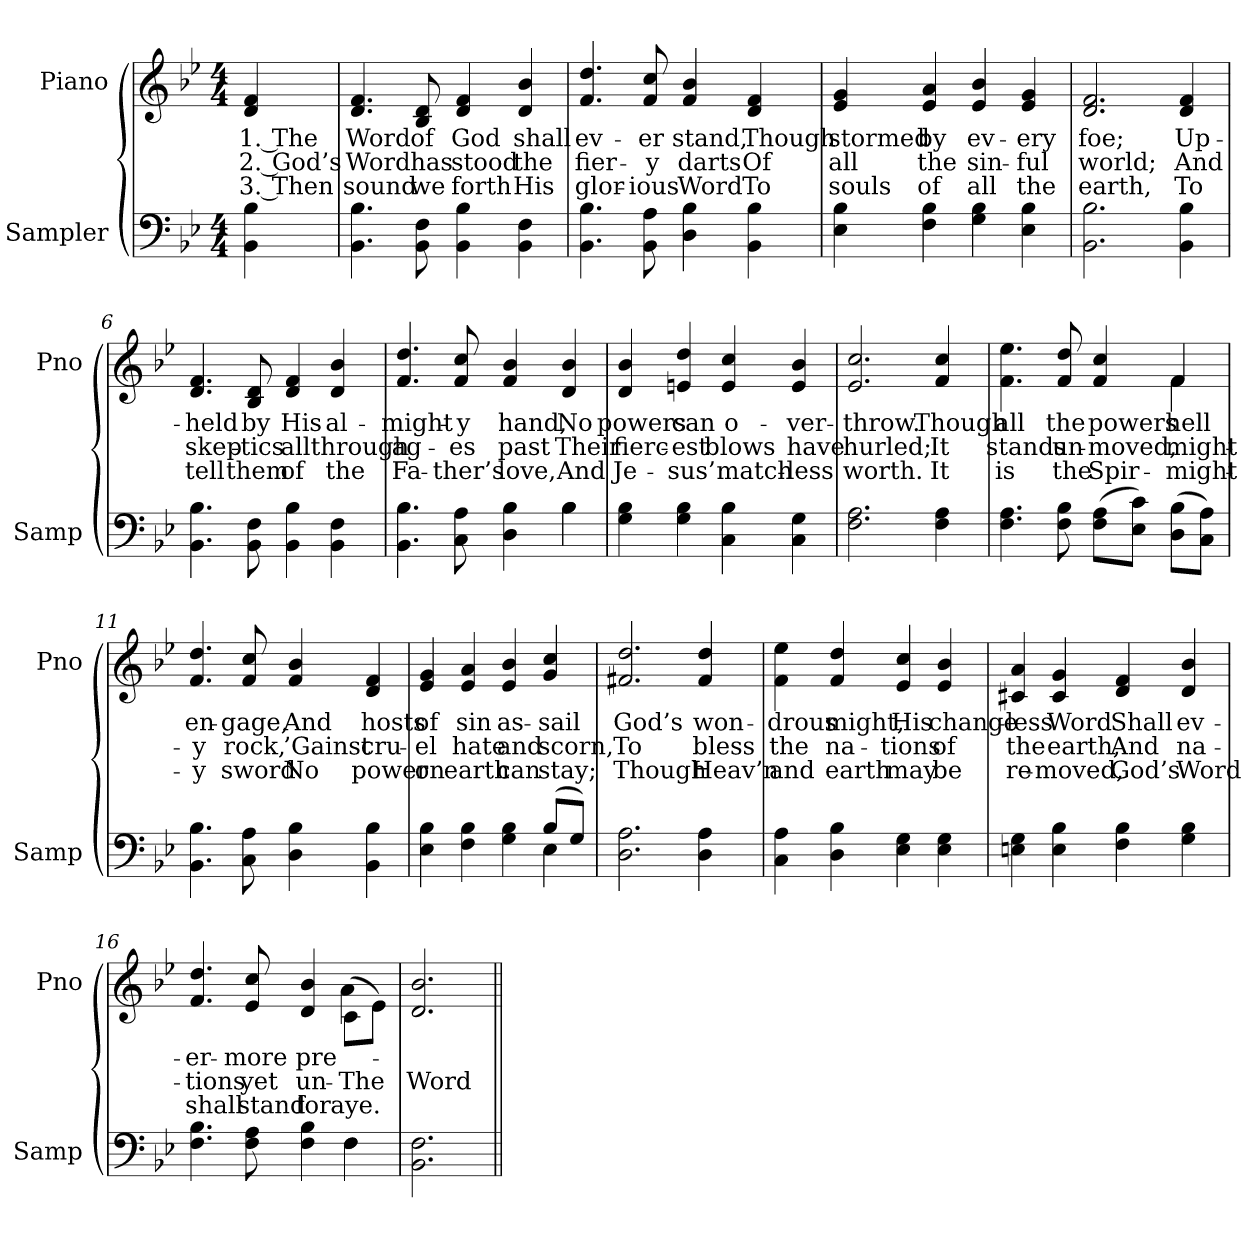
**kern	**kern	**text	**text	**text
*part2	*part1	*part1	*part1	*part1
*staff2	*staff1	*staff1	*staff1	*staff1
*I"Sampler	*I"Piano	*	*	*
*I'Samp	*I'Pno	*	*	*
*clefF4	*clefG2	*	*	*
*k[b-e-]	*k[b-e-]	*	*	*
*B-:	*B-:	*	*	*
*M4/4	*M4/4	*	*	*
=1	=1	=1	=1	=1
4BB- 4B-	4d 4f	1. The	2. God’s	3. Then
=2	=2	=2	=2	=2
4.BB- 4.B-	4.d 4.f	Word	Word	sound
8BB- 8F	8B- 8d	of	has	we
4BB- 4B-	4d 4f	God	stood	forth
4BB- 4F	4d 4b-	shall	the	His
=3	=3	=3	=3	=3
4.BB- 4.B-	4.f 4.dd	ev-	fier-	glor-
8BB- 8A	8f 8cc	-er	-y	-ious
4D 4B-	4f 4b-	stand,	darts	Word
4BB- 4B-	4d 4f	Though	Of	To
=4	=4	=4	=4	=4
4E- 4B-	4e- 4g	stormed	all	souls
4F 4B-	4e- 4a	by	the	of
4G 4B-	4e- 4b-	ev-	sin-	all
4E- 4B-	4e- 4g	-ery	-ful	the
=5	=5	=5	=5	=5
2.BB- 2.B-	2.d 2.f	foe;	world;	earth,
4BB- 4B-	4d 4f	Up-	And	To
=6	=6	=6	=6	=6
4.BB- 4.B-	4.d 4.f	-held	skep-	tell
8BB- 8F	8B- 8d	by	-tics	them
4BB- 4B-	4d 4f	His	all	of
4BB- 4F	4d 4b-	al-	through	the
=7	=7	=7	=7	=7
*^	*	*	*	*
4.BB- 4.B-	2.ryy	4.f 4.dd	-might-	ag-	Fa-
8C 8A	.	8f 8cc	-y	-es	-ther’s
4D 4B-	.	4f 4b-	hand,	past	love,
4B-\	4B-	4d 4b-	No	Their	And
*v	*v	*	*	*	*
=8	=8	=8	=8	=8
4G 4B-	4d 4b-	powers	fierc-	Je-
4G 4B-	4en 4dd	can	-est	-sus’
4C 4B-	4e 4cc	o-	blows	match-
4C 4G	4e 4b-	-ver-	have	-less
=9	=9	=9	=9	=9
2.F 2.A	2.e- 2.cc	-throw.	hurled;	worth.
4F 4A	4f 4cc	Though	It	It
=10	=10	=10	=10	=10
*	*^	*	*	*
4.F 4.A	4.f 4.ee-	2.ryy	all	stands	is
8F 8B-	8f 8dd	.	the	un-	the
(8F\ 8A\L	4f 4cc	.	powers	-moved,	Spir-
8E-\ 8c\J)	.	.	.	.	.
(8D\ 8B-\L	4f/	4f	hell	might-	might-
8C\ 8A\J)	.	.	.	.	.
*	*v	*v	*	*	*
=11	=11	=11	=11	=11
4.BB- 4.B-	4.f 4.dd	en-	-y	-y
8C 8A	8f 8cc	-gage,	rock,	sword
4D 4B-	4f 4b-	And	’Gainst	No
4BB- 4B-	4d 4f	hosts	cru-	power
=12	=12	=12	=12	=12
*^	*	*	*	*
4E- 4B-	2.ryy	4e- 4g	of	-el	on
4F 4B-	.	4e- 4a	sin	hate	earth
4G 4B-	.	4e- 4b-	as-	and	can
(8B-/L	4E-	4g 4cc	-sail	scorn,	stay;
8G/J)	.	.	.	.	.
*v	*v	*	*	*	*
=13	=13	=13	=13	=13
2.D 2.A	2.f#X 2.dd	God’s	To	Though
4D 4A	4f# 4dd	won-	bless	Heav’n
=14	=14	=14	=14	=14
4C 4A	4f 4ee-	-drous	the	and
4D 4B-	4f 4dd	might,	na-	earth
4E- 4G	4e- 4cc	His	-tions	may
4E- 4G	4e- 4b-	change-	of	be
=15	=15	=15	=15	=15
4En 4G	4c#X 4a	-less	the	re-
4E 4B-	4c# 4g	Word	earth,	-moved,
4F 4B-	4d 4f	Shall	And	God’s
4G 4B-	4d 4b-	ev-	na-	Word
=16	=16	=16	=16	=16
*^	*^	*	*	*
4.F 4.B-	2.ryy	4.f 4.dd	2.ryy	-er-	-tions	shall
8F 8A	.	8e- 8cc	.	-more	yet	stand
4F 4B-	.	4d 4b-	.	pre-	un-	for
4F\	4F	(8c\L	4a	.	The	aye.
.	.	8e-\J)	.	.	.	.
*v	*v	*	*	*	*	*
*	*v	*v	*	*	*
=17	=17	=17	=17	=17
2.BB- 2.F	2.d 2.b-	.	Word	.
=||	=||	=||	=||	=||
*-	*-	*-	*-	*-
